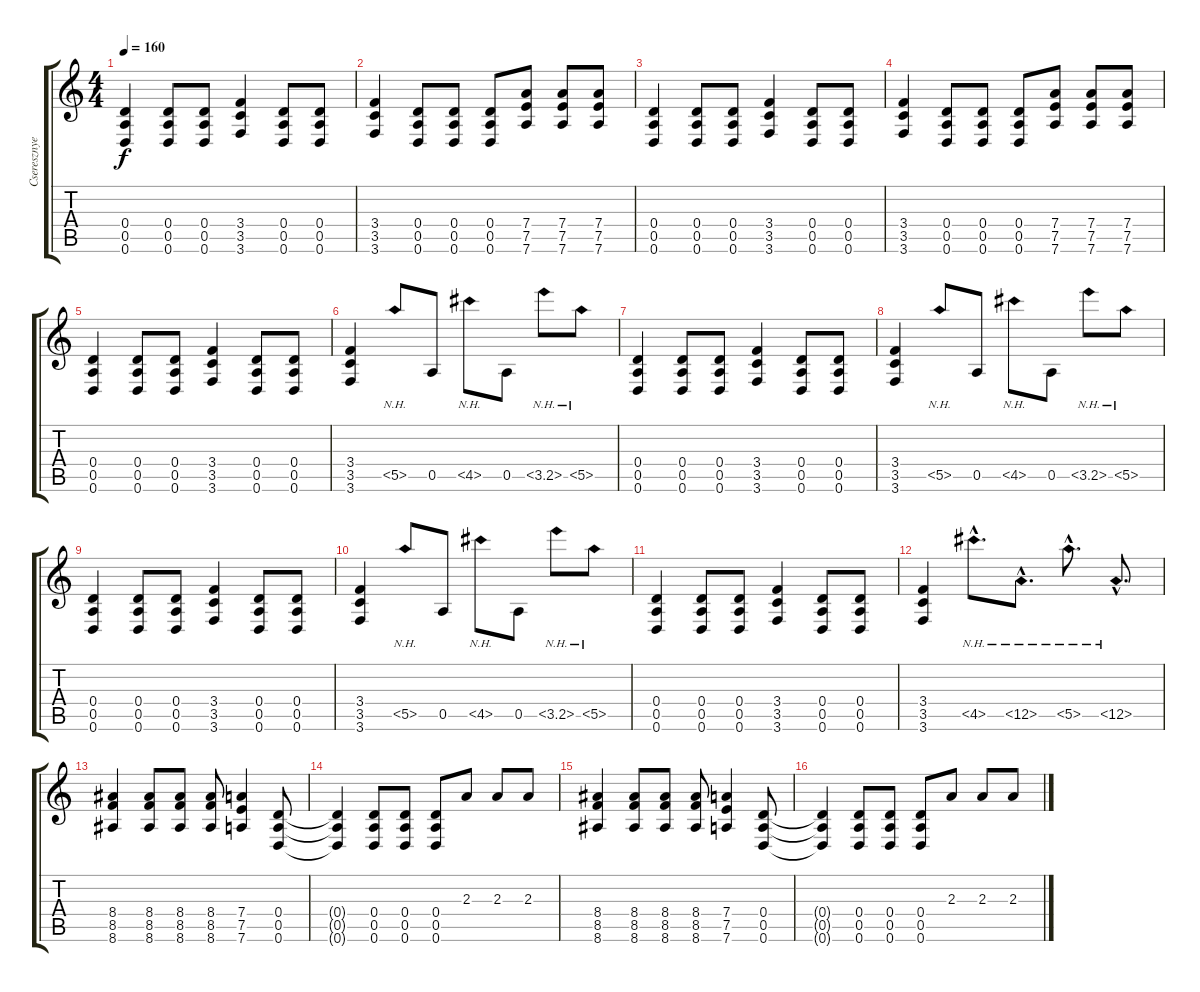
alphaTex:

\track ("Cseresznye - Gitár - Ritmus" "Cseresznye") {instrument distortionguitar}
\staff {score tabs}
\tuning (E4 B3 G3 D3 A2 D2) {hide}
\ts (4 4)
\tempo 160
\clef g2
\ks c
(0.4 0.5 0.6).4{dy f} (0.4 0.5 0.6).8 (0.4 0.5 0.6).8 (3.4 3.5 3.6).4 (0.4 0.5 0.6).8 (0.4 0.5 0.6).8 |
(3.4 3.5 3.6).4 (0.4 0.5 0.6).8 (0.4 0.5 0.6).8 (0.4 0.5 0.6).8 (7.4 7.5 7.6).8 (7.4 7.5 7.6).8 (7.4 7.5 7.6).8 |
(0.4 0.5 0.6).4 (0.4 0.5 0.6).8 (0.4 0.5 0.6).8 (3.4 3.5 3.6).4 (0.4 0.5 0.6).8 (0.4 0.5 0.6).8 |
(3.4 3.5 3.6).4 (0.4 0.5 0.6).8 (0.4 0.5 0.6).8 (0.4 0.5 0.6).8 (7.4 7.5 7.6).8 (7.4 7.5 7.6).8 (7.4 7.5 7.6).8 |
(0.4 0.5 0.6).4 (0.4 0.5 0.6).8 (0.4 0.5 0.6).8 (3.4 3.5 3.6).4 (0.4 0.5 0.6).8 (0.4 0.5 0.6).8 |
(3.4 3.5 3.6).4 5.5{nh}.8 0.5.8 4.5{nh}.8 0.5.8 3.5{nh}.8 5.5{nh}.8 |
(0.4 0.5 0.6).4 (0.4 0.5 0.6).8 (0.4 0.5 0.6).8 (3.4 3.5 3.6).4 (0.4 0.5 0.6).8 (0.4 0.5 0.6).8 |
(3.4 3.5 3.6).4 5.5{nh}.8 0.5.8 4.5{nh}.8 0.5.8 3.5{nh}.8 5.5{nh}.8 |
(0.4 0.5 0.6).4 (0.4 0.5 0.6).8 (0.4 0.5 0.6).8 (3.4 3.5 3.6).4 (0.4 0.5 0.6).8 (0.4 0.5 0.6).8 |
(3.4 3.5 3.6).4 5.5{nh}.8 0.5.8 4.5{nh}.8 0.5.8 3.5{nh}.8 5.5{nh}.8 |
(0.4 0.5 0.6).4 (0.4 0.5 0.6).8 (0.4 0.5 0.6).8 (3.4 3.5 3.6).4 (0.4 0.5 0.6).8 (0.4 0.5 0.6).8 |
(3.4 3.5 3.6).4 4.5{nh hac}.8{d} 0.5{nh hac}.8{d} 5.5{nh hac}.8{d} 0.5{nh hac}.8{d} |
(8.4 8.5 8.6).4 (8.4 8.5 8.6).8 (8.4 8.5 8.6).8 (8.4 8.5 8.6).8 (7.4 7.5 7.6).4 (0.4 0.5 0.6).8 |
(0.4{t} 0.5{t} 0.6{t}).4 (0.4 0.5 0.6).8 (0.4 0.5 0.6).8 (0.4 0.5 0.6).8 2.3.8 2.3.8 2.3.8 |
(8.4 8.5 8.6).4 (8.4 8.5 8.6).8 (8.4 8.5 8.6).8 (8.4 8.5 8.6).8 (7.4 7.5 7.6).4 (0.4 0.5 0.6).8 |
(0.4{t} 0.5{t} 0.6{t}).4 (0.4 0.5 0.6).8 (0.4 0.5 0.6).8 (0.4 0.5 0.6).8 2.3.8 2.3.8 2.3.8
